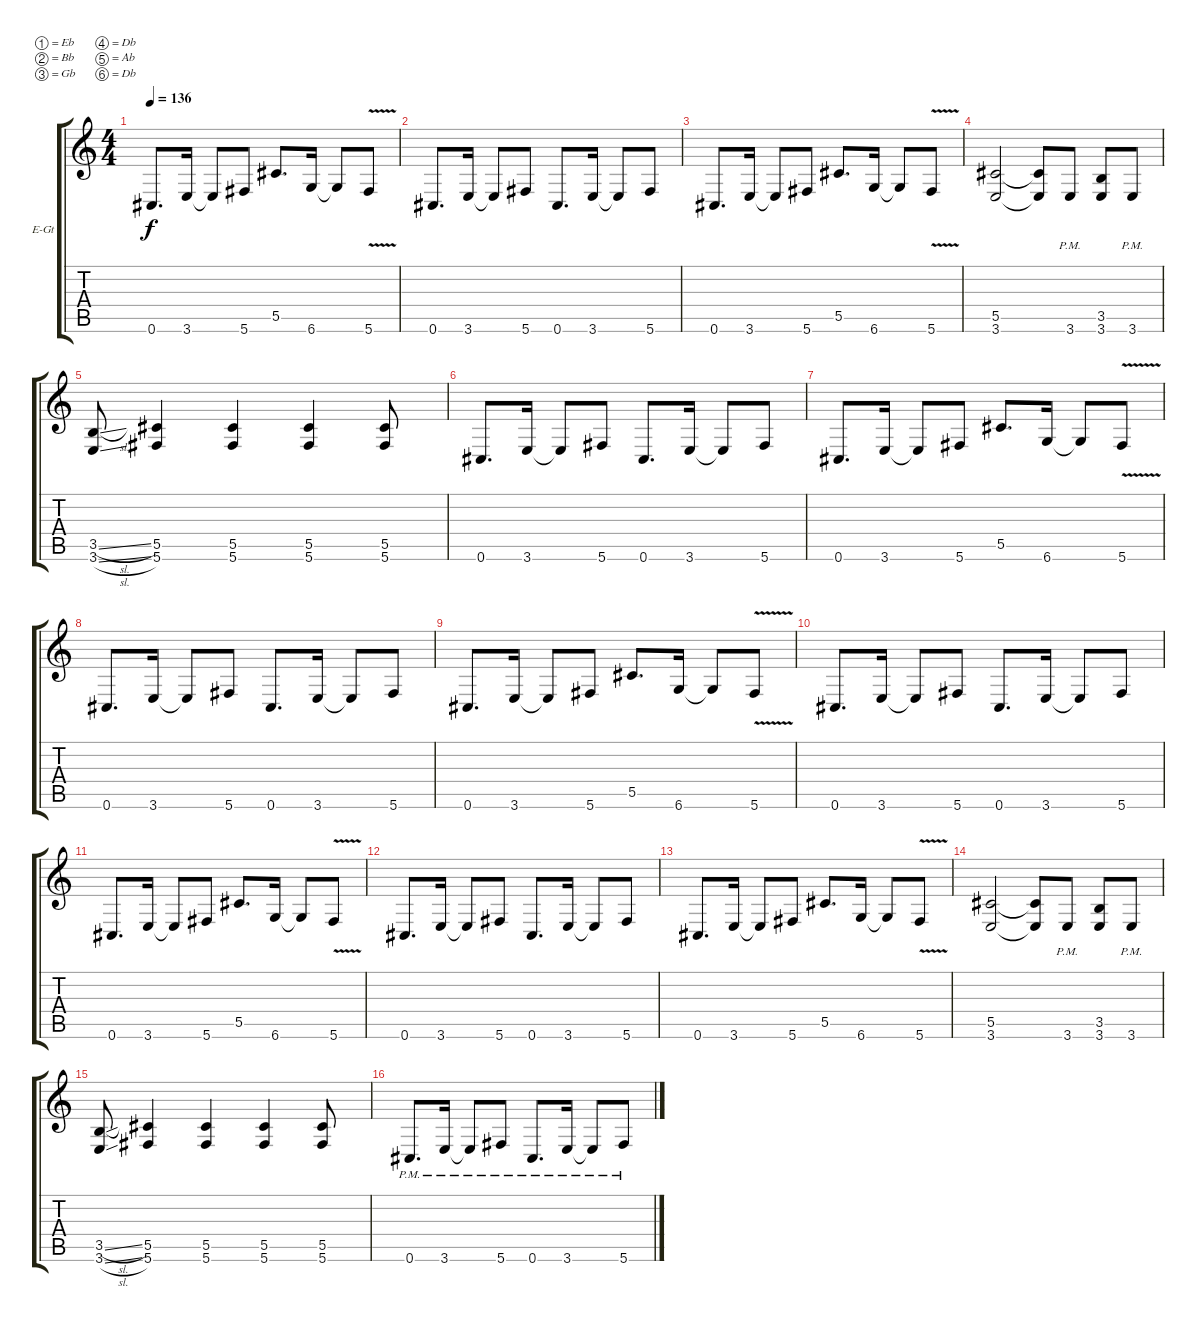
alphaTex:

\defaultSystemsLayout 4
\bracketExtendMode groupsimilarinstruments
\firstSystemTrackNameOrientation horizontal
\otherSystemsTrackNameOrientation horizontal
\track ("James Hetfield (Dist Gtr.)" "E-Gt") {instrument distortionguitar}
\staff {score tabs}
\tuning (Eb4 Bb3 Gb3 Db3 Ab2 Db2)
\ts (4 4)
\tempo 136
\clef g2
\ks c
0.6.8{d dy f} 3.6.16 3.6{t}.8 5.6.8 5.5.8{d} 6.6.16 6.6{t}.8 5.6{v}.8 |
0.6.8{d} 3.6.16 3.6{t}.8 5.6.8 0.6.8{d} 3.6.16 3.6{t}.8 5.6.8 |
0.6.8{d} 3.6.16 3.6{t}.8 5.6.8 5.5.8{d} 6.6.16 6.6{t}.8 5.6{v}.8 |
\scale
0.242556 (3.6 5.5).2 (5.5{t} 3.6{t}).8 3.6{pm}.8 (3.6 3.5).8 3.6{pm}.8 |
\scale
0.245394 (3.6{sl} 3.5{sl}).8 (5.6 5.5).4 (5.6 5.5).4 (5.5 5.6).4 (5.6 5.5).8 |
\scale
0.254592 0.6.8{d} 3.6.16 3.6{t}.8 5.6.8 0.6.8{d} 3.6.16 3.6{t}.8 5.6.8 |
\scale
0.257453 0.6.8{d} 3.6.16 3.6{t}.8 5.6.8 5.5.8{d} 6.6.16 6.6{t}.8 5.6{v}.8 |
0.6.8{d} 3.6.16 3.6{t}.8 5.6.8 0.6.8{d} 3.6.16 3.6{t}.8 5.6.8 |
0.6.8{d} 3.6.16 3.6{t}.8 5.6.8 5.5.8{d} 6.6.16 6.6{t}.8 5.6{v}.8 |
0.6.8{d} 3.6.16 3.6{t}.8 5.6.8 0.6.8{d} 3.6.16 3.6{t}.8 5.6.8 |
0.6.8{d} 3.6.16 3.6{t}.8 5.6.8 5.5.8{d} 6.6.16 6.6{t}.8 5.6{v}.8 |
0.6.8{d} 3.6.16 3.6{t}.8 5.6.8 0.6.8{d} 3.6.16 3.6{t}.8 5.6.8 |
0.6.8{d} 3.6.16 3.6{t}.8 5.6.8 5.5.8{d} 6.6.16 6.6{t}.8 5.6{v}.8 |
(3.6 5.5).2 (5.5{t} 3.6{t}).8 3.6{pm}.8 (3.6 3.5).8 3.6{pm}.8 |
(3.6{sl} 3.5{sl}).8 (5.6 5.5).4 (5.6 5.5).4 (5.5 5.6).4 (5.6 5.5).8 |
0.6{pm}.8{d} 3.6{pm}.16 3.6{pm t}.8 5.6{pm}.8 0.6{pm}.8{d} 3.6{pm}.16 3.6{pm t}.8 5.6{pm}.8
